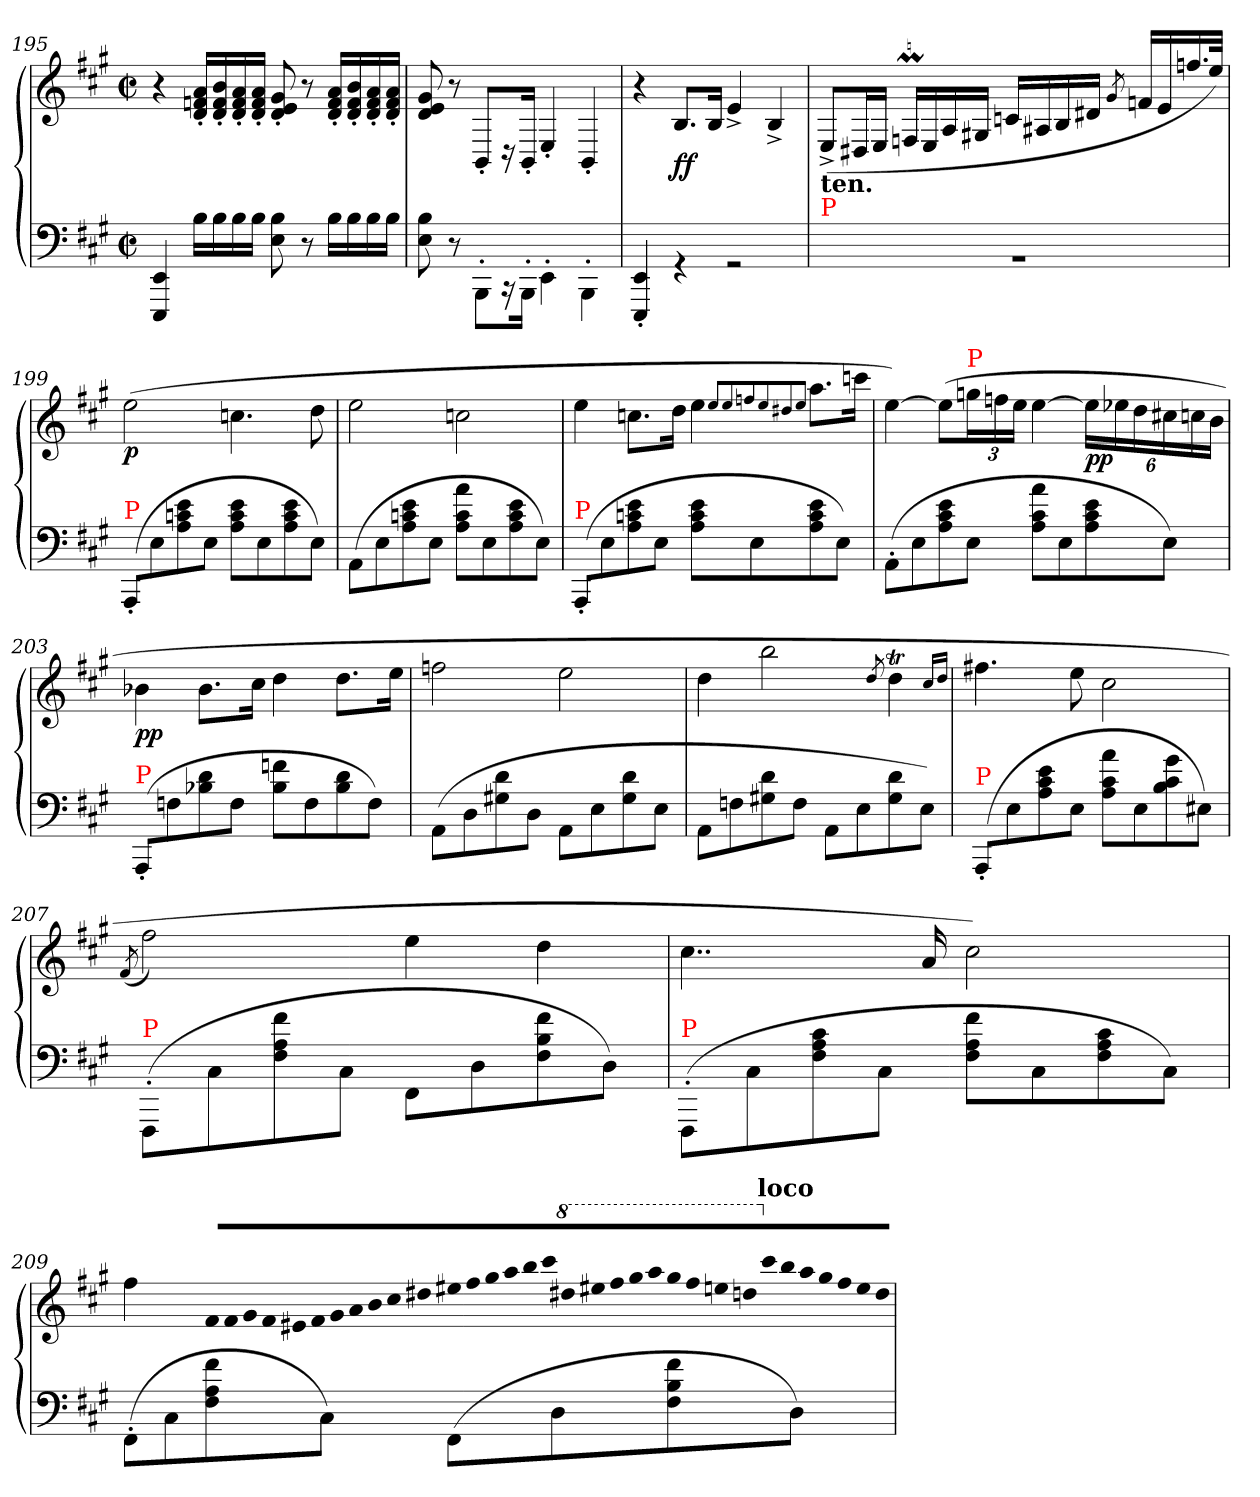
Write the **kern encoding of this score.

**kern	**kern	**dynam
*part1	*part1	*part1
*staff2	*staff1	*staff1/2
*clefF4	*clefG2	*
*k[f#c#g#]	*k[f#c#g#]	*
*M2/2	*M2/2	*
*met(c|)	*met(c|)	*
=195	=195	=195
4EE 4EEE	4r	.
16BLL	16a' 16fn' 16d'LL	.
16B	16b' 16f' 16d'	.
16B	16a' 16f' 16d'	.
16BJJ	16a' 16f' 16d'JJ	.
8B 8E	8g#' 8e' 8d'	.
8r	8r	.
16BLL	16a' 16f' 16d'LL	.
16B	16b' 16f' 16d'	.
16B	16a' 16f' 16d'	.
16BJJ	16a' 16f' 16d'JJ	.
=196	=196	=196
8B 8E	8g# 8e 8d	.
8r	8r	.
8BBB'<\L	8BB'>/L	.
16rCC	16r	.
16BBB'<\Jk	16BB'>/Jk	.
4EE'<\	4E'>/	.
4BBB'<\	4BB'>/	.
=197	=197	=197
4EE' 4EEE'	4r	.
4rGG	8.B/L	ff
.	16B/Jk	.
2rGG	4e^>	.
.	4B^>/	.
=198	=198	=198
!	!LO:TX:b:B:t=ten.	!
!	!LO:TX:b:color=red:t=P	!
1rBB	(<8E^>/L	.
.	16D#XL	.
.	16E/JJ	.
.	16FnM/LL	.
.	16E/	.
.	16A/	.
.	16G#XJJ	.
.	16cn/LL	.
.	16A#X	.
.	16B/	.
.	16d#XJJ	.
.	8qg#/	.
.	16fnj/LL	.
.	16e	.
.	16.ffnj	.
.	32eeJJk)	.
=199	=199	=199
!LO:TX:a:color=red:t=P	!	!
(>8AAA'</L	(>2ee	p
8E\	.	.
8e\ 8cn\ 8A\	.	.
8E\J	.	.
8e 8c 8AL	4.ccn	.
8E	.	.
8e 8c 8A	.	.
8EJ)	8dd	.
=200	=200	=200
(>8AAL	2ee	.
8E	.	.
8e 8cn 8A	.	.
8EJ	.	.
8a 8c 8AL	2ccn	.
8E	.	.
8e 8c 8A	.	.
8EJ)	.	.
=201	=201	=201
!LO:TX:a:color=red:t=P	!	!
(>8AAA'</L	4ee	.
8E\	.	.
8e\ 8cn\ 8A\	8.ccnL	.
8E\J	.	.
.	16ddJk	.
8e 8c 8AL	4ee	.
8E	.	.
.	8qqee/L	.
.	8qqee	.
.	8qqffn	.
.	8qqee	.
.	8qqdd#X	.
.	8qqeeJ	.
8e 8c 8A	8.aaL	.
8EJ)	.	.
.	16cccnJk	.
=202	=202	=202
(>8AA'>L	[4ee)	.
8E	.	.
8e 8c# 8A	(>8eeL]	.
*	*Xbrackettup	*
!	!LO:TX:a:color=red:t=P	!
8EJ	24ggnL	.
.	24ffn	.
.	24eeJJ	.
8a 8c# 8AL	[4ee	.
8E	.	.
8e 8c# 8A	24eeLL]	pp
.	24ee-X	.
.	24dd	.
8EJ)	24cc#X	.
.	24ccn	.
.	24bJJ	.
=203	=203	=203
!LO:TX:a:color=red:t=P	!	!
(>8AAA'</L	4b-X	pp
8Fn\	.	.
8d\ 8B-X\	8.b-L	.
8F\J	.	.
.	16cc#Jk	.
8f 8B-L	4dd	.
8F	.	.
8d 8B-	8.ddL	.
8FJ)	.	.
.	16eeJk	.
=204	=204	=204
(>8AAL	2ffn	.
8D	.	.
8d 8G#X	.	.
8DJ	.	.
8AAL	2ee	.
8E	.	.
8d 8G#	.	.
8EJ	.	.
=205	=205	=205
8AAL	4dd	.
8Fn	.	.
8d 8G#X	2bb	.
8FJ	.	.
8AAL	.	.
8E	.	.
.	8qdd/	.
8d 8G#	4ddT	.
8EJ)	.	.
.	16qqcc#TTT/LL	.
.	16qqddJJ	.
=206	=206	=206
!LO:TX:a:color=red:t=P	!	!
(>8AAA'</L	4.ff#X	.
8E\	.	.
8e\ 8c#\ 8A\	.	.
8E\J	8ee	.
8a 8c# 8AL	2cc#	.
8E	.	.
8g# 8c# 8B	.	.
8E#XJ)	.	.
=207	=207	=207
.	(>8qf#/	.
!LO:TX:a:color=red:t=P	!	!
(>8FFF#'</L	2ff#)	.
8C#\	.	.
8f#\ 8A\ 8F#\	.	.
8C#\J	.	.
8FF#L	4ee	.
8D	.	.
8f# 8B 8F#	4dd	.
8DJ)	.	.
=208	=208	=208
!LO:TX:a:color=red:t=P	!	!
(>8FFF#'</L	4..cc#	.
8C#\	.	.
8c#\ 8A\ 8F#\	.	.
8C#\J	.	.
.	16a	.
8f# 8A 8F#L	2cc#)	.
8C#	.	.
8c# 8A 8F#	.	.
8C#J)	.	.
=209	=209	=209
(>8FF#'>L	4ff#	.
8C#	.	.
*	*Xtuplet	*
!	!LO:N:vis=8	!
8f# 8A 8F#	44f#!/L	.
!	!LO:N:vis=8	!
.	44f#!	.
!	!LO:N:vis=8	!
.	44g#!	.
!	!LO:N:vis=8	!
.	44f#!	.
!	!LO:N:vis=8	!
.	44e#X!	.
!	!LO:N:vis=8	!
.	44f#!	.
8C#J)	.	.
!	!LO:N:vis=8	!
.	44g#!	.
!	!LO:N:vis=8	!
.	44a!	.
!	!LO:N:vis=8	!
.	44b!	.
!	!LO:N:vis=8	!
.	44cc#!	.
!	!LO:N:vis=8	!
.	44dd#X!	.
!	!LO:N:vis=8	!
(>8FF#L	44ee#X!	.
!	!LO:N:vis=8	!
.	44ff#!	.
!	!LO:N:vis=8	!
.	44gg#!	.
!	!LO:N:vis=8	!
.	44aa!	.
!	!LO:N:vis=8	!
.	44bb!	.
!	!LO:N:vis=8	!
.	44ccc#!	.
8D	.	.
*	*8va	*
!	!LO:N:vis=8	!
.	44ddd#X!	.
!	!LO:N:vis=8	!
.	44eee#X!	.
!	!LO:N:vis=8	!
.	44fff#!	.
!	!LO:N:vis=8	!
.	44ggg#!	.
!	!LO:N:vis=8	!
.	44aaa!	.
!	!LO:N:vis=8	!
8f# 8B 8F#	44ggg#!	.
!	!LO:N:vis=8	!
.	44fff#!	.
!	!LO:N:vis=8	!
.	44eeen!	.
!	!LO:N:vis=8	!
.	44dddn!	.
*	*X8va	*
!	!LO:TX:a:B:t=loco	!
!	!LO:N:vis=8	!
.	44ccc#!	.
!	!LO:N:vis=8	!
.	44bb!	.
8DJ)	.	.
!	!LO:N:vis=8	!
.	44aa!	.
!	!LO:N:vis=8	!
.	44gg#!	.
!	!LO:N:vis=8	!
.	44ff#!	.
!	!LO:N:vis=8	!
.	44ee!	.
!	!LO:N:vis=8	!
.	44dd!J	.
=	=	=
*-	*-	*-
